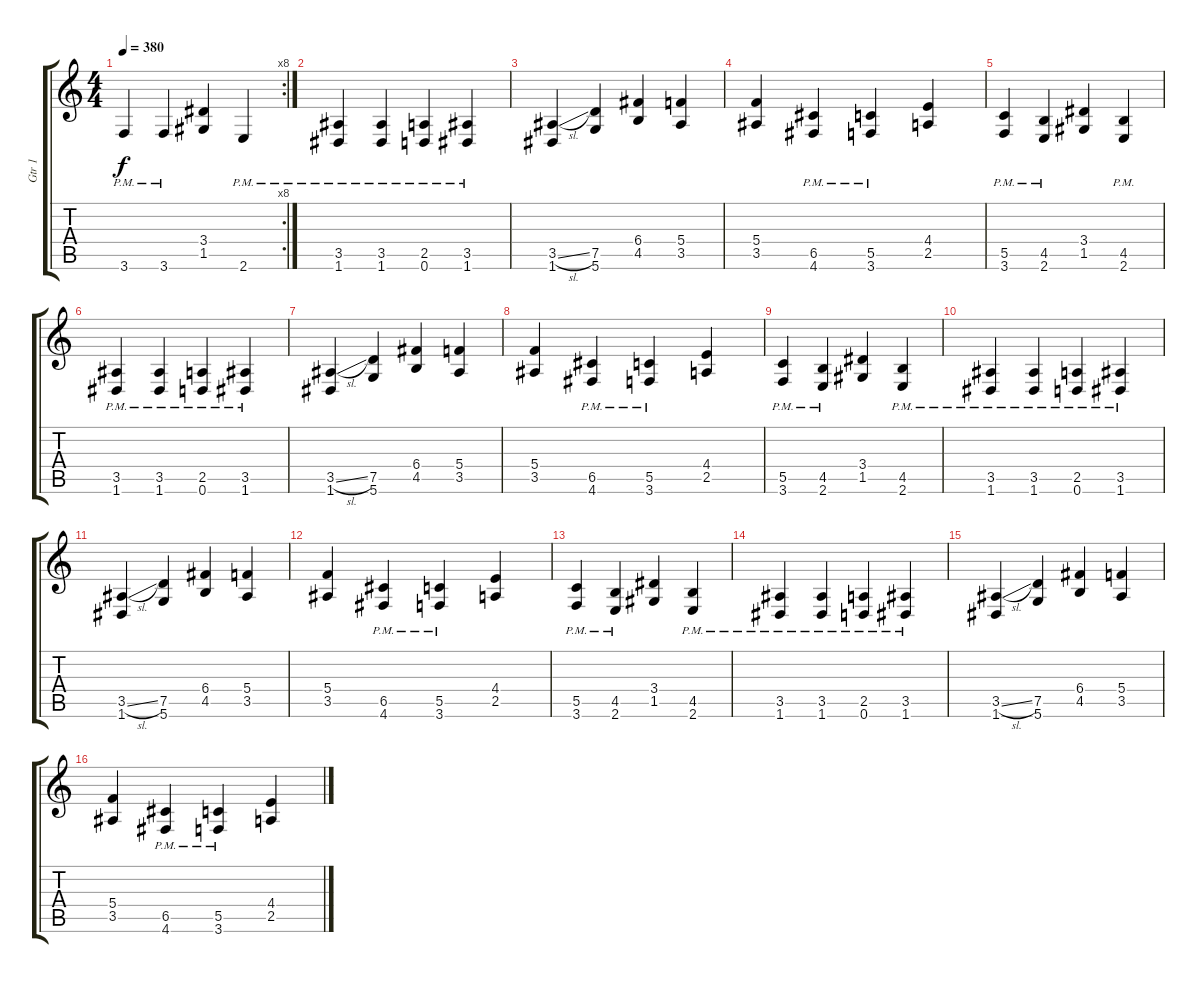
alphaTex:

\track ("Gtr 1" "Gtr 1") {instrument distortionguitar}
\staff {score tabs}
\tuning (D4 A3 F3 C3 G2 D2) {hide}
\rc 8
\ts (4 4)
\tempo 380
\clef g2
\ks c
3.6{pm}.4{dy f} 3.6{pm}.4 (3.4 1.5).4 2.6{pm}.4 |
(3.5{pm} 1.6{pm}).4 (3.5{pm} 1.6{pm}).4 (2.5{pm} 0.6{pm}).4 (3.5{pm} 1.6{pm}).4 |
(3.5{sl} 1.6).4 (7.5 5.6).4 (6.4 4.5).4 (5.4 3.5).4 |
(5.4 3.5).4 (6.5{pm} 4.6{pm}).4 (5.5{pm} 3.6{pm}).4 (4.4 2.5).4 |
(5.5{pm} 3.6{pm}).4 (4.5{pm} 2.6{pm}).4 (3.4 1.5).4 (4.5{pm} 2.6{pm}).4 |
(3.5{pm} 1.6{pm}).4 (3.5{pm} 1.6{pm}).4 (2.5{pm} 0.6{pm}).4 (3.5{pm} 1.6{pm}).4 |
(3.5{sl} 1.6).4 (7.5 5.6).4 (6.4 4.5).4 (5.4 3.5).4 |
(5.4 3.5).4 (6.5{pm} 4.6{pm}).4 (5.5{pm} 3.6{pm}).4 (4.4 2.5).4 |
(5.5{pm} 3.6{pm}).4 (4.5{pm} 2.6{pm}).4 (3.4 1.5).4 (4.5{pm} 2.6{pm}).4 |
(3.5{pm} 1.6{pm}).4 (3.5{pm} 1.6{pm}).4 (2.5{pm} 0.6{pm}).4 (3.5{pm} 1.6{pm}).4 |
(3.5{sl} 1.6).4 (7.5 5.6).4 (6.4 4.5).4 (5.4 3.5).4 |
(5.4 3.5).4 (6.5{pm} 4.6{pm}).4 (5.5{pm} 3.6{pm}).4 (4.4 2.5).4 |
(5.5{pm} 3.6{pm}).4 (4.5{pm} 2.6{pm}).4 (3.4 1.5).4 (4.5{pm} 2.6{pm}).4 |
(3.5{pm} 1.6{pm}).4 (3.5{pm} 1.6{pm}).4 (2.5{pm} 0.6{pm}).4 (3.5{pm} 1.6{pm}).4 |
(3.5{sl} 1.6).4 (7.5 5.6).4 (6.4 4.5).4 (5.4 3.5).4 |
(5.4 3.5).4 (6.5{pm} 4.6{pm}).4 (5.5{pm} 3.6{pm}).4 (4.4 2.5).4
